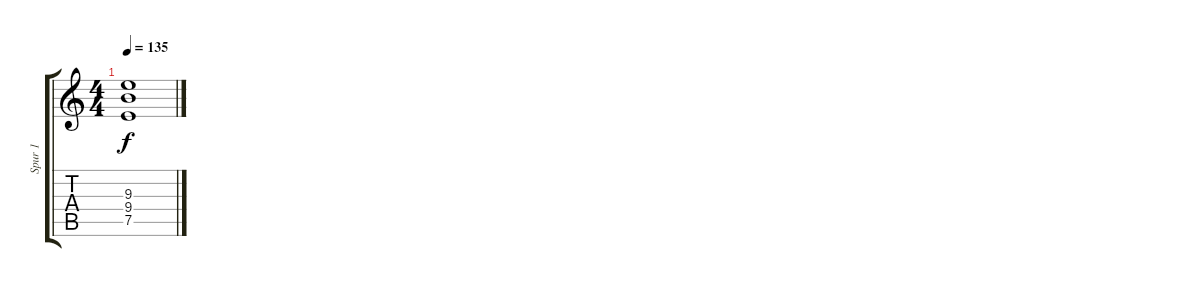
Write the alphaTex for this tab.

\track ("Spur 1" "Spur 1") {instrument electricguitarclean}
\staff {score tabs}
\tuning (E4 B3 G3 D3 A2 E2) {hide}
\ts (4 4)
\tempo 135
\clef g2
\ks c
(9.3{t} 9.4{t} 7.5{t}).1{dy f}
